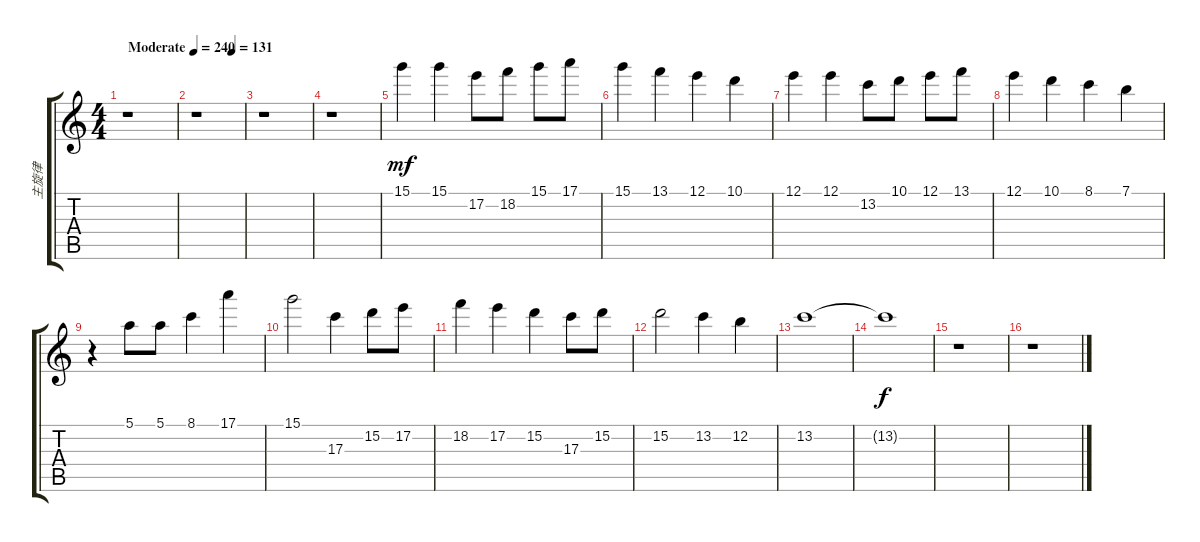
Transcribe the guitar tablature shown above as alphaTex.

\track ("主旋律" "主旋律") {instrument distortionguitar}
\staff {score tabs}
\tuning (E4 B3 G3 D3 A2 E2) {hide}
\ts (4 4)
\tempo (240 "Moderate")
\clef g2
\ks c
r.1{dy mf instrument distortionguitar} |
\tempo (131 0.75)
r.1 |
r.1 |
r.1 |
15.1.4 15.1.4 17.2.8 18.2.8 15.1.8 17.1.8 |
15.1.4 13.1.4 12.1.4 10.1.4 |
12.1.4 12.1.4 13.2.8 10.1.8 12.1.8 13.1.8 |
12.1.4 10.1.4 8.1.4 7.1.4 |
r.4 5.1.8 5.1.8 8.1.4 17.1.4 |
15.1.2 17.3.4 15.2.8 17.2.8 |
18.2.4 17.2.4 15.2.4 17.3.8 15.2.8 |
15.2.2 13.2.4 12.2.4 |
13.2.1 |
13.2{t}.1{dy f} |
r.1 |
r.1
